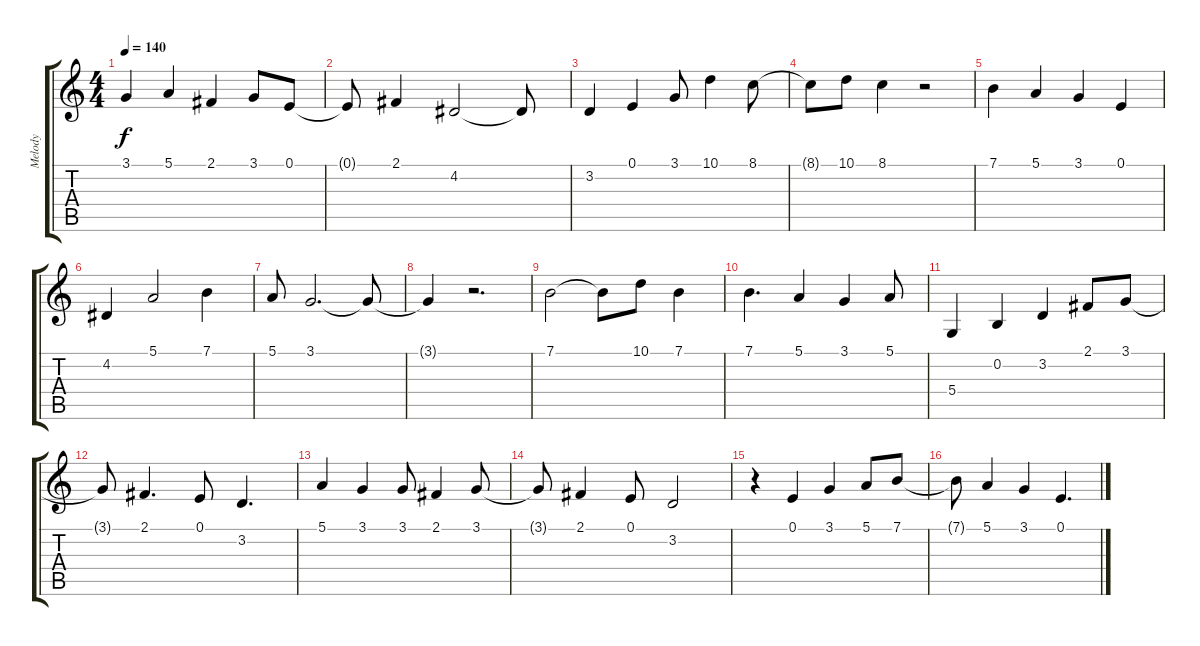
\track ("Melody" "Melody") {instrument tenorsax}
\staff {score tabs}
\tuning (E4 B3 G3 D3 A2 E2) {hide}
\ts (4 4)
\tempo 140
\clef g2
\ks c
3.1.4{dy f} 5.1.4 2.1.4 3.1.8 0.1.8 |
0.1{t}.8 2.1.4 4.2.2 4.2{t}.8 |
3.2.4 0.1.4 3.1.8 10.1.4 8.1.8 |
8.1{t}.8 10.1.8 8.1.4 r.2 |
7.1.4 5.1.4 3.1.4 0.1.4 |
4.2.4 5.1.2 7.1.4 |
5.1.8 3.1.2{d} 3.1{t}.8 |
3.1{t}.4 r.2{d} |
7.1.2 7.1{t}.8 10.1.8 7.1.4 |
7.1.4{d} 5.1.4 3.1.4 5.1.8 |
5.4.4 0.2.4 3.2.4 2.1.8 3.1.8 |
3.1{t}.8 2.1.4{d} 0.1.8 3.2.4{d} |
5.1.4 3.1.4 3.1.8 2.1.4 3.1.8 |
3.1{t}.8 2.1.4 0.1.8 3.2.2 |
r.4 0.1.4 3.1.4 5.1.8 7.1.8 |
7.1{t}.8 5.1.4 3.1.4 0.1.4{d}
